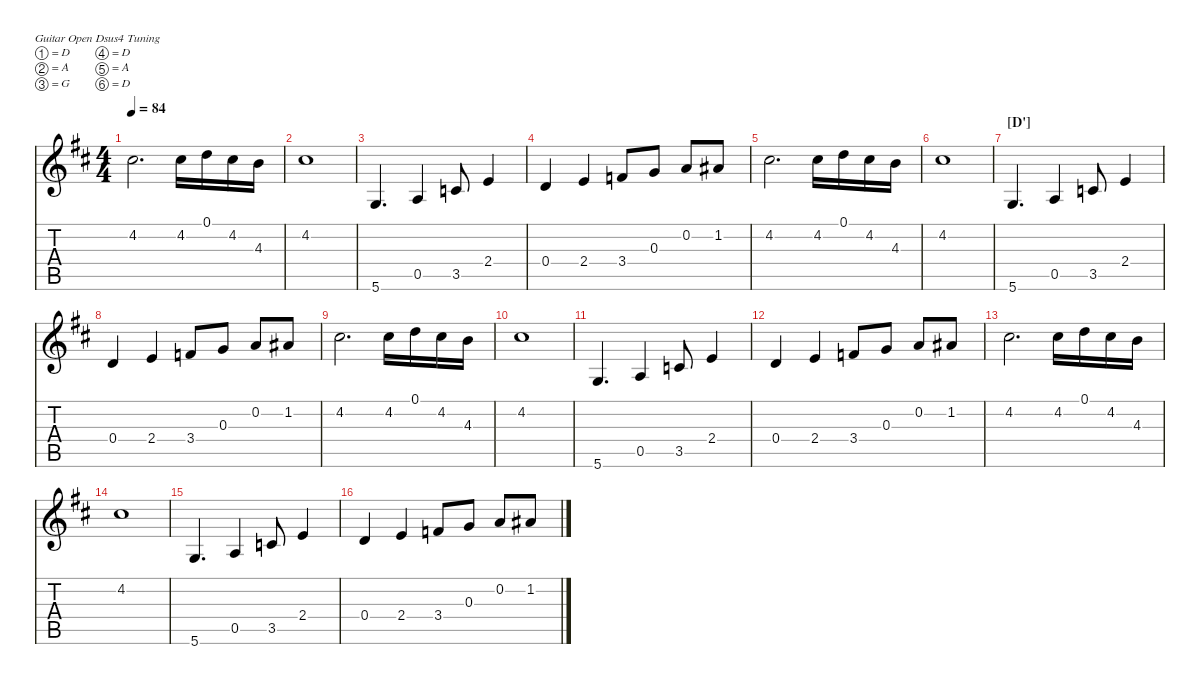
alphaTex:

\hideDynamics
\bracketExtendMode nobrackets
\singleTrackTrackNamePolicy hidden
\multiTrackTrackNamePolicy hidden
\otherSystemsTrackNameOrientation horizontal
\track ("Dadgad" "E-Gt") {solo instrument distortionguitar}
\staff {score tabs}
\tuning (D4 A3 G3 D3 A2 D2)
\ts (4 4)
\tempo 84
\clef g2
\ks d
4.2{acc #}.2{d dy f beam Down} 4.2{acc #}.16{beam Down} 0.1{acc forcenatural}.16{beam Down} 4.2{acc #}.16{beam Down} 4.3{acc forcenatural}.16{beam Down} |
4.2{acc #}.1{beam Down} |
5.6{acc forcenatural}.4{d beam Up} 0.5{acc forcenatural}.4{beam Up} 3.5{acc forcenatural}.8{beam Up} 2.4{acc forcenatural}.4{beam Up} |
0.4{acc forcenatural}.4{beam Up} 2.4{acc forcenatural}.4{beam Up} 3.4{acc forcenatural}.8{beam Up} 0.3{acc forcenatural}.8{beam Up} 0.2{acc forcenatural}.8{beam Up} 1.2{acc #}.8{beam Up} |
4.2{acc #}.2{d beam Down} 4.2{acc #}.16{beam Down} 0.1{acc forcenatural}.16{beam Down} 4.2{acc #}.16{beam Down} 4.3{acc forcenatural}.16{beam Down} |
4.2{acc #}.1{beam Down} |
\section ("D'" "")
5.6{acc forcenatural}.4{d beam Up} 0.5{acc forcenatural}.4{beam Up} 3.5{acc forcenatural}.8{beam Up} 2.4{acc forcenatural}.4{beam Up} |
0.4{acc forcenatural}.4{beam Up} 2.4{acc forcenatural}.4{beam Up} 3.4{acc forcenatural}.8{beam Up} 0.3{acc forcenatural}.8{beam Up} 0.2{acc forcenatural}.8{beam Up} 1.2{acc #}.8{beam Up} |
4.2{acc #}.2{d beam Down} 4.2{acc #}.16{beam Down} 0.1{acc forcenatural}.16{beam Down} 4.2{acc #}.16{beam Down} 4.3{acc forcenatural}.16{beam Down} |
4.2{acc #}.1{beam Down} |
5.6{acc forcenatural}.4{d beam Up} 0.5{acc forcenatural}.4{beam Up} 3.5{acc forcenatural}.8{beam Up} 2.4{acc forcenatural}.4{beam Up} |
0.4{acc forcenatural}.4{beam Up} 2.4{acc forcenatural}.4{beam Up} 3.4{acc forcenatural}.8{beam Up} 0.3{acc forcenatural}.8{beam Up} 0.2{acc forcenatural}.8{beam Up} 1.2{acc #}.8{beam Up} |
4.2{acc #}.2{d beam Down} 4.2{acc #}.16{beam Down} 0.1{acc forcenatural}.16{beam Down} 4.2{acc #}.16{beam Down} 4.3{acc forcenatural}.16{beam Down} |
4.2{acc #}.1{beam Down} |
5.6{acc forcenatural}.4{d beam Up} 0.5{acc forcenatural}.4{beam Up} 3.5{acc forcenatural}.8{beam Up} 2.4{acc forcenatural}.4{beam Up} |
0.4{acc forcenatural}.4{beam Up} 2.4{acc forcenatural}.4{beam Up} 3.4{acc forcenatural}.8{beam Up} 0.3{acc forcenatural}.8{beam Up} 0.2{acc forcenatural}.8{beam Up} 1.2{acc #}.8{beam Up}
